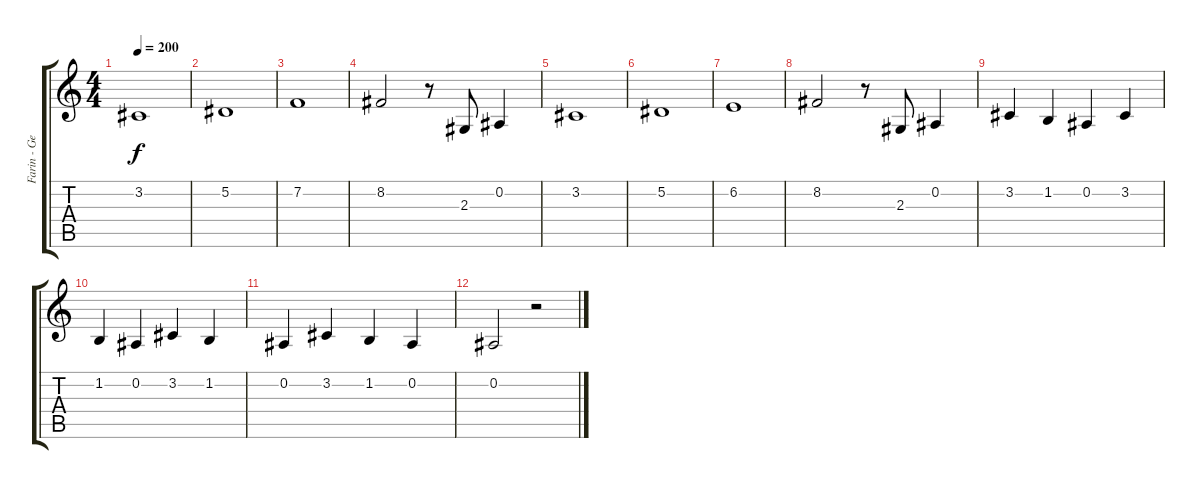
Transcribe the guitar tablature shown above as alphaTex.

\track ("Farin - Gesang" "Farin - Ge") {instrument oboe}
\staff {score tabs}
\tuning (Eb4 Bb3 Gb3 Db3 Ab2 Eb2) {hide}
\ts (4 4)
\tempo 200
\clef g2
\ks c
3.2.1{dy f} |
5.2.1 |
7.2.1 |
8.2.2 r.8 2.3.8 0.2.4 |
3.2.1 |
5.2.1 |
6.2.1 |
8.2.2 r.8 2.3.8 0.2.4 |
3.2.4 1.2.4 0.2.4 3.2.4 |
1.2.4 0.2.4 3.2.4 1.2.4 |
0.2.4 3.2.4 1.2.4 0.2.4 |
0.2.2 r.2
